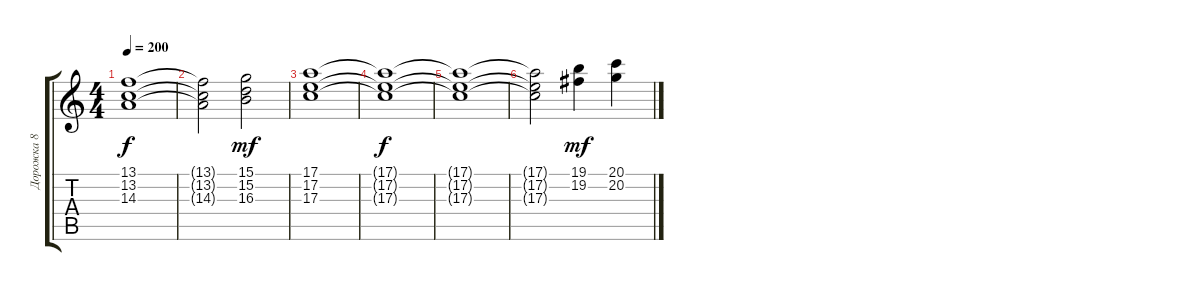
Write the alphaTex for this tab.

\track ("Дорожка 8" "Дорожка 8") {instrument voiceoohs}
\staff {score tabs}
\tuning (E4 B3 G3 D3 A2 E2) {hide}
\ts (4 4)
\tempo 200
\clef g2
\ks c
(13.1{t} 13.2{t} 14.3{t}).1{dy f} |
(13.1{t} 13.2{t} 14.3{t}).2 (15.1 15.2 16.3).2{dy mf} |
(17.1 17.2 17.3).1 |
(17.1{t} 17.2{t} 17.3{t}).1{dy f} |
(17.1{t} 17.2{t} 17.3{t}).1 |
(17.1{t} 17.2{t} 17.3{t}).2 (19.1 19.2).4{dy mf} (20.1 20.2).4
